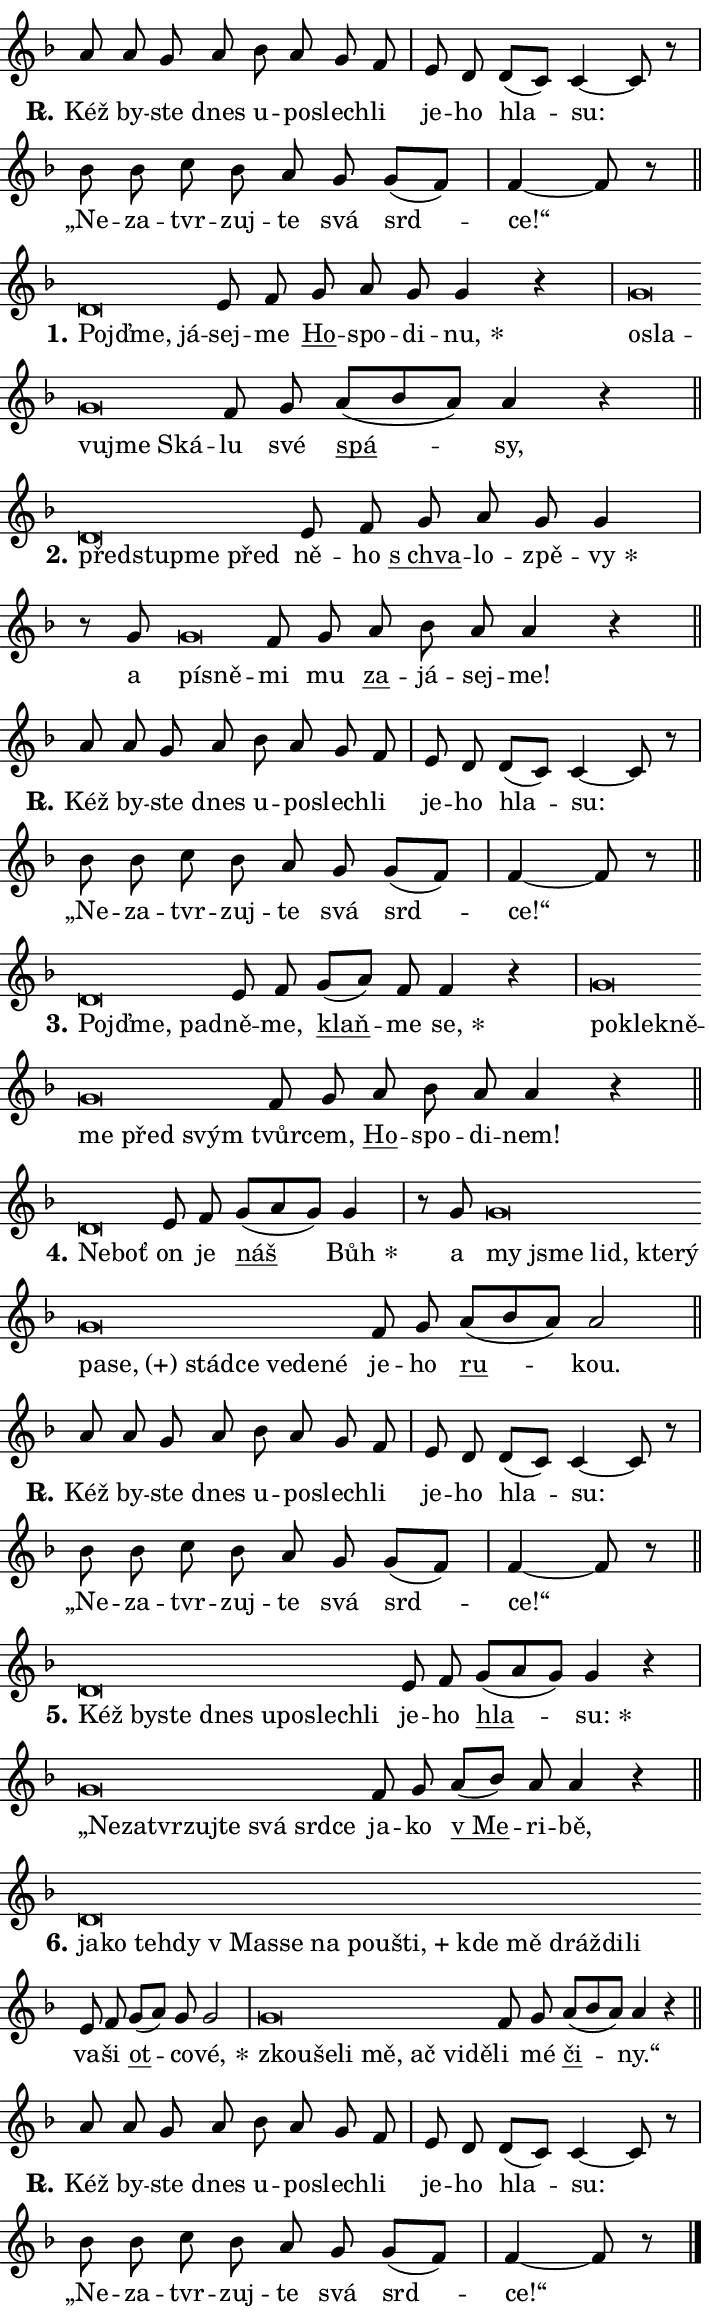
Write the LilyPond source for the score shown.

\version "2.24.0"
\header { tagline = "" }
\paper {
  indent = 0\cm
  top-margin = 0\cm
  right-margin = 0.13\cm % to fit lyric hyphens
  bottom-margin = 0\cm
  left-margin = 0\cm
  paper-width = 12\cm
  page-breaking = #ly:one-page-breaking
  system-system-spacing.basic-distance = #11
  score-system-spacing.basic-distance = #11
  ragged-last = ##f
}


%% Author: Thomas Morley
%% https://lists.gnu.org/archive/html/lilypond-user/2020-05/msg00002.html
#(define (line-position grob)
"Returns position of @var[grob} in current system:
   @code{'start}, if at first time-step
   @code{'end}, if at last time-step
   @code{'middle} otherwise
"
  (let* ((col (ly:item-get-column grob))
         (ln (ly:grob-object col 'left-neighbor))
         (rn (ly:grob-object col 'right-neighbor))
         (col-to-check-left (if (ly:grob? ln) ln col))
         (col-to-check-right (if (ly:grob? rn) rn col))
         (break-dir-left
           (and
             (ly:grob-property col-to-check-left 'non-musical #f)
             (ly:item-break-dir col-to-check-left)))
         (break-dir-right
           (and
             (ly:grob-property col-to-check-right 'non-musical #f)
             (ly:item-break-dir col-to-check-right))))
        (cond ((eqv? 1 break-dir-left) 'start)
              ((eqv? -1 break-dir-right) 'end)
              (else 'middle))))

#(define (tranparent-at-line-position vctor)
  (lambda (grob)
  "Relying on @code{line-position} select the relevant enry from @var{vctor}.
Used to determine transparency,"
    (case (line-position grob)
      ((end) (not (vector-ref vctor 0)))
      ((middle) (not (vector-ref vctor 1)))
      ((start) (not (vector-ref vctor 2))))))

noteHeadBreakVisibility =
#(define-music-function (break-visibility)(vector?)
"Makes @code{NoteHead}s transparent relying on @var{break-visibility}"
#{
  \override NoteHead.transparent =
    #(tranparent-at-line-position break-visibility)
#})

#(define delete-ledgers-for-transparent-note-heads
  (lambda (grob)
    "Reads whether a @code{NoteHead} is transparent.
If so this @code{NoteHead} is removed from @code{'note-heads} from
@var{grob}, which is supposed to be @code{LedgerLineSpanner}.
As a result ledgers are not printed for this @code{NoteHead}"
    (let* ((nhds-array (ly:grob-object grob 'note-heads))
           (nhds-list
             (if (ly:grob-array? nhds-array)
                 (ly:grob-array->list nhds-array)
                 '()))
           ;; Relies on the transparent-property being done before
           ;; Staff.LedgerLineSpanner.after-line-breaking is executed.
           ;; This is fragile ...
           (to-keep
             (remove
               (lambda (nhd)
                 (ly:grob-property nhd 'transparent #f))
               nhds-list)))
      ;; TODO find a better method to iterate over grob-arrays, similiar
      ;; to filter/remove etc for lists
      ;; For now rebuilt from scratch
      (set! (ly:grob-object grob 'note-heads)  '())
      (for-each
        (lambda (nhd)
          (ly:pointer-group-interface::add-grob grob 'note-heads nhd))
        to-keep))))

squashNotes = {
  \override NoteHead.X-extent = #'(-0.2 . 0.2)
  \override NoteHead.Y-extent = #'(-0.75 . 0)
  \override NoteHead.stencil =
    #(lambda (grob)
       (let ((pos (ly:grob-property grob 'staff-position)))
         (begin
           (if (< pos -7) (display "ERROR: Lower brevis then expected\n") (display ""))
           (if (<= pos -6) ly:text-interface::print ly:note-head::print))))
}
unSquashNotes = {
  \revert NoteHead.X-extent
  \revert NoteHead.Y-extent
  \revert NoteHead.stencil
}

hideNotes = \noteHeadBreakVisibility #begin-of-line-visible
unHideNotes = \noteHeadBreakVisibility #all-visible

% work-around for resetting accidentals
% https://lilypond.org/doc/v2.23/Documentation/notation/displaying-rhythms#unmetered-music
cadenzaMeasure = {
  \cadenzaOff
  \partial 1024 s1024
  \cadenzaOn
}

#(define-markup-command (accent layout props text) (markup?)
  "Underline accented syllable"
  (interpret-markup layout props
    #{\markup \override #'(offset . 4.3) \underline { #text }#}))

responsum = \markup \concat {
  "R" \hspace #-1.05 \path #0.1 #'((moveto 0 0.07) (lineto 0.9 0.8)) \hspace #0.05 "."
}

spaceSize = #0.6828661417322834 % exact space size for TeX Gyre Schola

\layout {
  \context {
    \Staff
    \remove "Time_signature_engraver"
    \override LedgerLineSpanner.after-line-breaking = #delete-ledgers-for-transparent-note-heads
  }
  \context {
    \Lyrics {
      \override LyricSpace.minimum-distance = \spaceSize
      \override LyricText.font-name = #"TeX Gyre Schola"
      \override LyricText.font-size = 1
      \override StanzaNumber.font-name = #"TeX Gyre Schola Bold"
      \override StanzaNumber.font-size = 1
    }
  }
  \context {
    \Score 
    \override NoteHead.text =
      #(lambda (grob) 
        (let ((pos (ly:grob-property grob 'staff-position)))
          #{\markup {
            \combine
              \halign #-0.55 \raise #(if (= pos -6) 0 0.5) \override #'(thickness . 2) \draw-line #'(3.2 . 0)
              \musicglyph "noteheads.sM1"
          }#}))
  }
}

% magnetic-lyrics.ily
%
%   written by
%     Jean Abou Samra <jean@abou-samra.fr>
%     Werner Lemberg <wl@gnu.org>
%
%   adapted by
%     Jiri Hon <jiri.hon@gmail.com>
%
% Version 2022-Apr-15

% https://www.mail-archive.com/lilypond-user@gnu.org/msg149350.html

#(define (Left_hyphen_pointer_engraver context)
   "Collect syllable-hyphen-syllable occurrences in lyrics and store
them in properties.  This engraver only looks to the left.  For
example, if the lyrics input is @code{foo -- bar}, it does the
following.

@itemize @bullet
@item
Set the @code{text} property of the @code{LyricHyphen} grob between
@q{foo} and @q{bar} to @code{foo}.

@item
Set the @code{left-hyphen} property of the @code{LyricText} grob with
text @q{foo} to the @code{LyricHyphen} grob between @q{foo} and
@q{bar}.
@end itemize

Use this auxiliary engraver in combination with the
@code{lyric-@/text::@/apply-@/magnetic-@/offset!} hook."
   (let ((hyphen #f)
         (text #f))
     (make-engraver
      (acknowledgers
       ((lyric-syllable-interface engraver grob source-engraver)
        (set! text grob)))
      (end-acknowledgers
       ((lyric-hyphen-interface engraver grob source-engraver)
        ;(when (not (grob::has-interface grob 'lyric-space-interface))
          (set! hyphen grob)));)
      ((stop-translation-timestep engraver)
       (when (and text hyphen)
         (ly:grob-set-object! text 'left-hyphen hyphen))
       (set! text #f)
       (set! hyphen #f)))))

#(define (lyric-text::apply-magnetic-offset! grob)
   "If the space between two syllables is less than the value in
property @code{LyricText@/.details@/.squash-threshold}, move the right
syllable to the left so that it gets concatenated with the left
syllable.

Use this function as a hook for
@code{LyricText@/.after-@/line-@/breaking} if the
@code{Left_@/hyphen_@/pointer_@/engraver} is active."
   (let ((hyphen (ly:grob-object grob 'left-hyphen #f)))
     (when hyphen
       (let ((left-text (ly:spanner-bound hyphen LEFT)))
         (when (grob::has-interface left-text 'lyric-syllable-interface)
           (let* ((common (ly:grob-common-refpoint grob left-text X))
                  (this-x-ext (ly:grob-extent grob common X))
                  (left-x-ext
                   (begin
                     ;; Trigger magnetism for left-text.
                     (ly:grob-property left-text 'after-line-breaking)
                     (ly:grob-extent left-text common X)))
                  ;; `delta` is the gap width between two syllables.
                  (delta (- (interval-start this-x-ext)
                            (interval-end left-x-ext)))
                  (details (ly:grob-property grob 'details))
                  (threshold (assoc-get 'squash-threshold details 0.2)))
             (when (< delta threshold)
               (let* (;; We have to manipulate the input text so that
                      ;; ligatures crossing syllable boundaries are not
                      ;; disabled.  For languages based on the Latin
                      ;; script this is essentially a beautification.
                      ;; However, for non-Western scripts it can be a
                      ;; necessity.
                      (lt (ly:grob-property left-text 'text))
                      (rt (ly:grob-property grob 'text))
                      (is-space (grob::has-interface hyphen 'lyric-space-interface))
                      (space (if is-space " " ""))
                      (extra-delta (if is-space spaceSize 0))
                      ;; Append new syllable.
                      (ltrt-space (if (and (string? lt) (string? rt))
                                (string-append lt space rt)
                                (make-concat-markup (list lt space rt))))
                      ;; Right-align `ltrt` to the right side.
                      (ltrt-space-markup (grob-interpret-markup
                               grob
                               (make-translate-markup
                                (cons (interval-length this-x-ext) 0)
                                (make-right-align-markup ltrt-space)))))
                 (begin
                   ;; Don't print `left-text`.
                   (ly:grob-set-property! left-text 'stencil #f)
                   ;; Set text and stencil (which holds all collected
                   ;; syllables so far) and shift it to the left.
                   (ly:grob-set-property! grob 'text ltrt-space)
                   (ly:grob-set-property! grob 'stencil ltrt-space-markup)
                   (ly:grob-translate-axis! grob (- (- delta extra-delta)) X))))))))))


#(define (lyric-hyphen::displace-bounds-first grob)
   ;; Make very sure this callback isn't triggered too early.
   (let ((left (ly:spanner-bound grob LEFT))
         (right (ly:spanner-bound grob RIGHT)))
     (ly:grob-property left 'after-line-breaking)
     (ly:grob-property right 'after-line-breaking)
     (ly:lyric-hyphen::print grob)))

squashThreshold = #0.4

\layout {
  \context {
    \Lyrics
    \consists #Left_hyphen_pointer_engraver
    \override LyricText.after-line-breaking =
      #lyric-text::apply-magnetic-offset!
    \override LyricHyphen.stencil = #lyric-hyphen::displace-bounds-first
    \override LyricText.details.squash-threshold = \squashThreshold
    \override LyricHyphen.minimum-distance = 0
    \override LyricHyphen.minimum-length = \squashThreshold
  }
}

squashText = \override LyricText.details.squash-threshold = 9999
unSquashText = \override LyricText.details.squash-threshold = \squashThreshold

leftText = \override LyricText.self-alignment-X = #LEFT
unLeftText = \revert LyricText.self-alignment-X

starOffset = #(lambda (grob) 
                (let ((x_offset (ly:self-alignment-interface::aligned-on-x-parent grob)))
                  (if (= x_offset 0) 0 (+ x_offset 1.2))))

star = #(define-music-function (syllable)(string?)
"Append star separator at the end of a syllable"
#{
  \once \override LyricText.X-offset = #starOffset
  \lyricmode { \markup {
    #syllable
    \override #'((font-name . "TeX Gyre Schola Bold")) \hspace #0.2 \lower #0.65 \larger "*"
  } }
#})

starAccent = #(define-music-function (syllable)(string?)
"Append star separator at the end of a syllable and make accent"
#{
  \once \override LyricText.X-offset = #starOffset
  \lyricmode { \markup {
    \accent #syllable
    \override #'((font-name . "TeX Gyre Schola Bold")) \hspace #0.2 \lower #0.65 \larger "*"
  } }
#})

breath = #(define-music-function (syllable)(string?)
"Append breathing indicator at the end of a syllable"
#{
  \lyricmode { \markup { #syllable "+" } }
#})

optionalBreath = #(define-music-function (syllable)(string?)
"Append optional breathing indicator at the end of a syllable"
#{
  \lyricmode { \markup { #syllable "(+)" } }
#})


\score {
    <<
        \new Voice = "melody" { \cadenzaOn \key f \major \relative { a'8 a g a bes a g f \cadenzaMeasure \bar "|" e d \bar "" d[( c)] c4~ c8 r8 \cadenzaMeasure \bar "|" bes' bes c bes a g g[( f)] \cadenzaMeasure \bar "|" f4~ f8 r \cadenzaMeasure \bar "||" \break } }
        \new Lyrics \lyricsto "melody" { \lyricmode { \set stanza = \responsum
Kéž by -- ste dnes u -- po -- slech -- li je -- ho hla -- su: „Ne -- za -- tvr -- zuj -- te svá srd -- ce!“ } }
    >>
    \layout {}
}

\score {
    <<
        \new Voice = "melody" { \cadenzaOn \key f \major \relative { \squashNotes d'\breve*1/16 \hideNotes \breve*1/16 \breve*1/16 \bar "" \unHideNotes \unSquashNotes e8 f \bar "" g a g g4 r \cadenzaMeasure \bar "|" \squashNotes g\breve*1/16 \hideNotes \breve*1/16 \bar "" \breve*1/16 \bar "" \breve*1/16 \breve*1/16 \bar "" \unHideNotes \unSquashNotes f8 g \bar "" a[( bes a)] a4 r \cadenzaMeasure \bar "||" \break } }
        \new Lyrics \lyricsto "melody" { \lyricmode { \set stanza = "1."
\leftText Pojď -- \squashText me, já -- \unLeftText \unSquashText sej -- me \markup \accent Ho -- spo -- di -- \star nu, \leftText o -- \squashText sla -- vu -- jme Ská -- \unLeftText \unSquashText lu své \markup \accent spá -- sy, } }
    >>
    \layout {}
}

\score {
    <<
        \new Voice = "melody" { \cadenzaOn \key f \major \relative { \squashNotes d'\breve*1/16 \hideNotes \breve*1/16 \bar "" \breve*1/16 \breve*1/16 \bar "" \unHideNotes \unSquashNotes e8 f \bar "" g a g g4 \cadenzaMeasure \bar "|" r8 g \squashNotes g\breve*1/16 \hideNotes \breve*1/16 \bar "" \unHideNotes \unSquashNotes f8 g \bar "" a bes a a4 r \cadenzaMeasure \bar "||" \break } }
        \new Lyrics \lyricsto "melody" { \lyricmode { \set stanza = "2."
\leftText před -- \squashText stup -- me před \unLeftText \unSquashText ně -- ho \markup \accent "s chva" -- lo -- zpě -- \star vy a \leftText pí -- \squashText sně -- \unLeftText \unSquashText mi mu \markup \accent za -- já -- sej -- me! } }
    >>
    \layout {}
}

\score {
    <<
        \new Voice = "melody" { \cadenzaOn \key f \major \relative { a'8 a g a bes a g f \cadenzaMeasure \bar "|" e d \bar "" d[( c)] c4~ c8 r8 \cadenzaMeasure \bar "|" bes' bes c bes a g g[( f)] \cadenzaMeasure \bar "|" f4~ f8 r \cadenzaMeasure \bar "||" \break } }
        \new Lyrics \lyricsto "melody" { \lyricmode { \set stanza = \responsum
Kéž by -- ste dnes u -- po -- slech -- li je -- ho hla -- su: „Ne -- za -- tvr -- zuj -- te svá srd -- ce!“ } }
    >>
    \layout {}
}

\score {
    <<
        \new Voice = "melody" { \cadenzaOn \key f \major \relative { \squashNotes d'\breve*1/16 \hideNotes \breve*1/16 \breve*1/16 \bar "" \unHideNotes \unSquashNotes e8 f \bar "" g[( a)] f f4 r \cadenzaMeasure \bar "|" \squashNotes g\breve*1/16 \hideNotes \breve*1/16 \bar "" \breve*1/16 \bar "" \breve*1/16 \bar "" \breve*1/16 \breve*1/16 \bar "" \unHideNotes \unSquashNotes f8 g \bar "" a bes a a4 r \cadenzaMeasure \bar "||" \break } }
        \new Lyrics \lyricsto "melody" { \lyricmode { \set stanza = "3."
\leftText Pojď -- \squashText me, pad -- \unLeftText \unSquashText ně -- me, \markup \accent klaň -- me \star se, \leftText po -- \squashText kle -- kně -- me před svým \unLeftText \unSquashText tvůr -- cem, \markup \accent Ho -- spo -- di -- nem! } }
    >>
    \layout {}
}

\score {
    <<
        \new Voice = "melody" { \cadenzaOn \key f \major \relative { \squashNotes d'\breve*1/16 \hideNotes \breve*1/16 \bar "" \unHideNotes \unSquashNotes e8 f \bar "" g[( a g)] g4 \cadenzaMeasure \bar "|" r8 g \squashNotes g\breve*1/16 \hideNotes \breve*1/16 \bar "" \breve*1/16 \bar "" \breve*1/16 \bar "" \breve*1/16 \bar "" \breve*1/16 \bar "" \breve*1/16 \bar "" \breve*1/16 \bar "" \breve*1/16 \bar "" \breve*1/16 \bar "" \breve*1/16 \breve*1/16 \bar "" \unHideNotes \unSquashNotes f8 g \bar "" a[( bes a)] a2 \cadenzaMeasure \bar "||" \break } }
        \new Lyrics \lyricsto "melody" { \lyricmode { \set stanza = "4."
\leftText Ne -- \squashText boť \unLeftText \unSquashText on je \markup \accent náš \star Bůh a \leftText my \squashText jsme lid, kte -- rý pa -- \optionalBreath se, stád -- ce ve -- de -- né \unLeftText \unSquashText je -- ho \markup \accent ru -- kou. } }
    >>
    \layout {}
}

\score {
    <<
        \new Voice = "melody" { \cadenzaOn \key f \major \relative { a'8 a g a bes a g f \cadenzaMeasure \bar "|" e d \bar "" d[( c)] c4~ c8 r8 \cadenzaMeasure \bar "|" bes' bes c bes a g g[( f)] \cadenzaMeasure \bar "|" f4~ f8 r \cadenzaMeasure \bar "||" \break } }
        \new Lyrics \lyricsto "melody" { \lyricmode { \set stanza = \responsum
Kéž by -- ste dnes u -- po -- slech -- li je -- ho hla -- su: „Ne -- za -- tvr -- zuj -- te svá srd -- ce!“ } }
    >>
    \layout {}
}

\score {
    <<
        \new Voice = "melody" { \cadenzaOn \key f \major \relative { \squashNotes d'\breve*1/16 \hideNotes \breve*1/16 \bar "" \breve*1/16 \bar "" \breve*1/16 \bar "" \breve*1/16 \bar "" \breve*1/16 \bar "" \breve*1/16 \breve*1/16 \bar "" \unHideNotes \unSquashNotes e8 f \bar "" g[( a g)] g4 r \cadenzaMeasure \bar "|" \squashNotes g\breve*1/16 \hideNotes \breve*1/16 \bar "" \breve*1/16 \bar "" \breve*1/16 \bar "" \breve*1/16 \bar "" \breve*1/16 \bar "" \breve*1/16 \breve*1/16 \bar "" \unHideNotes \unSquashNotes f8 g \bar "" a[( bes)] a a4 r \cadenzaMeasure \bar "||" \break } }
        \new Lyrics \lyricsto "melody" { \lyricmode { \set stanza = "5."
\leftText Kéž \squashText by -- ste dnes u -- po -- slech -- li \unLeftText \unSquashText je -- ho \markup \accent hla -- \star su: \leftText „Ne -- \squashText za -- tvr -- zuj -- te svá srd -- ce \unLeftText \unSquashText ja -- ko \markup \accent "v Me" -- ri -- bě, } }
    >>
    \layout {}
}

\score {
    <<
        \new Voice = "melody" { \cadenzaOn \key f \major \relative { \squashNotes d'\breve*1/16 \hideNotes \breve*1/16 \bar "" \breve*1/16 \bar "" \breve*1/16 \bar "" \breve*1/16 \bar "" \breve*1/16 \bar "" \breve*1/16 \bar "" \breve*1/16 \bar "" \breve*1/16 \bar "" \breve*1/16 \bar "" \breve*1/16 \bar "" \breve*1/16 \bar "" \breve*1/16 \breve*1/16 \bar "" \unHideNotes \unSquashNotes e8 f \bar "" g[( a)] g g2 \cadenzaMeasure \bar "|" \squashNotes g\breve*1/16 \hideNotes \breve*1/16 \bar "" \breve*1/16 \bar "" \breve*1/16 \bar "" \breve*1/16 \bar "" \breve*1/16 \breve*1/16 \bar "" \unHideNotes \unSquashNotes f8 g \bar "" a[( bes a)] a4 r \cadenzaMeasure \bar "||" \break } }
        \new Lyrics \lyricsto "melody" { \lyricmode { \set stanza = "6."
\leftText ja -- \squashText ko teh -- dy "v Ma" -- sse na pou -- \breath "šti," kde mě dráž -- di -- li \unLeftText \unSquashText va -- ši \markup \accent ot -- co -- \star vé, \leftText zkou -- \squashText še -- li mě, ač vi -- dě -- \unLeftText \unSquashText li mé \markup \accent či -- ny.“ } }
    >>
    \layout {}
}

\score {
    <<
        \new Voice = "melody" { \cadenzaOn \key f \major \relative { a'8 a g a bes a g f \cadenzaMeasure \bar "|" e d \bar "" d[( c)] c4~ c8 r8 \cadenzaMeasure \bar "|" bes' bes c bes a g g[( f)] \cadenzaMeasure \bar "|" f4~ f8 r \cadenzaMeasure \bar "||" \break } \bar "|." }
        \new Lyrics \lyricsto "melody" { \lyricmode { \set stanza = \responsum
Kéž by -- ste dnes u -- po -- slech -- li je -- ho hla -- su: „Ne -- za -- tvr -- zuj -- te svá srd -- ce!“ } }
    >>
    \layout {}
}
